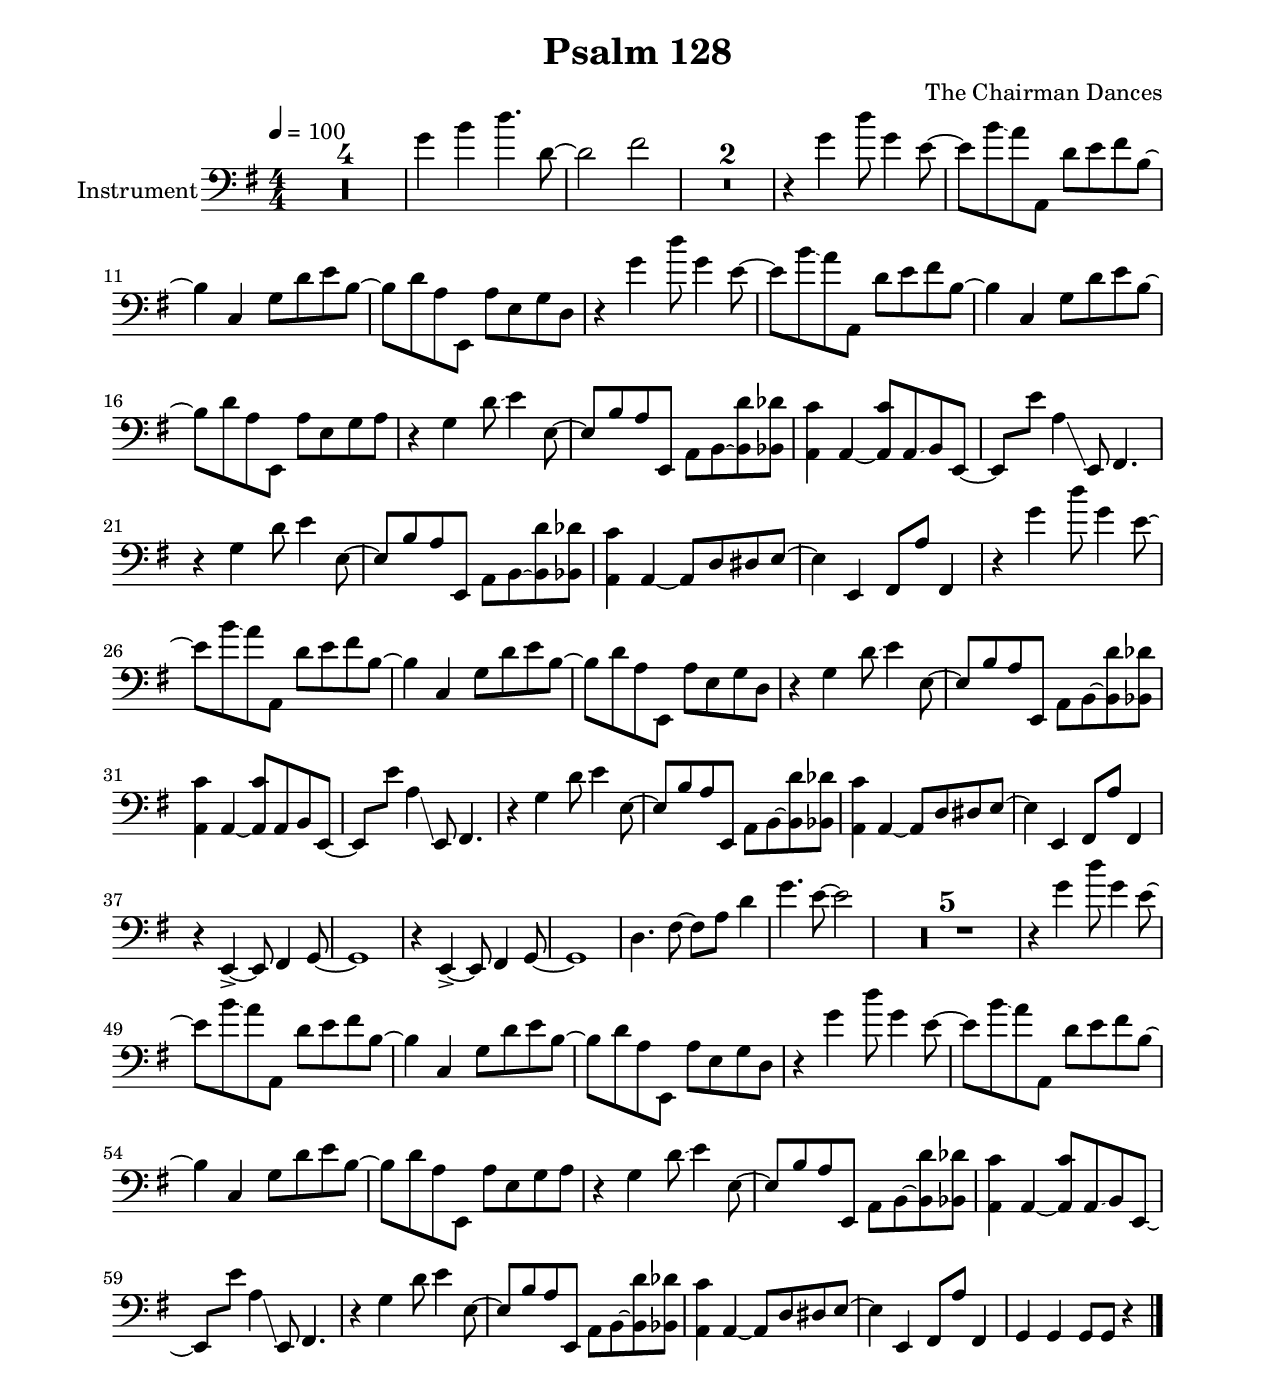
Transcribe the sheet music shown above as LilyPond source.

\version "2.24.0"

\include "settings.ily"

\header {
  title = "Psalm 128"
  composer = "The Chairman Dances"
}

music = \relative e' {
  \clef "bass"
  \tempo 4 = 100
  \key g \major
  \time 4/4

  | R1 * 4
  | g4 b4 d4. d,8 ~
  | d2 fs2
  | R1 * 2

  r4 g4 d'8 g,4  e8 ~
  e8 b'8 \glissando a8   a,,8
  d'8 e8 fs8 b,8 ~
  b4  c,4 g'8 d'8 e8 b8 ~
  b8 d8 a8 e,8 a'8 e8 g8 d8
  r4 g'4 d'8 g,4  e8 ~
  e8 b'8 \glissando a8   a,,8
  d'8 e8 fs8 b,8 ~
  b4  c,4 g'8 d'8 e8 b8 ~
  b8 d8 a8 e,8 a'8 e8 g8 a8
  r4 g4 d'8 \glissando e4 e,8 ~
  e8 b'8 a8   e,8 a8 b8 ~ <b
                           d'>8 <bf df'>8
  <a c'>4 a4 ~ <a c'>8 a8 \glissando b8 e,8 ~
  e8 e''8 a,4 \glissando e,8 fs4.
  r4 g'4 d'8 e4 e,8 ~
  e8 b'8 a8   e,8 a8 b8 ~ <b
                           d'>8 <bf df'>8
  <a c'>4 a4 ~ a8 d8 ds8 e8 ~
  e4 e,4 fs8 a'8 fs,4
  r4 g''4 d'8 g,4  e8 ~
  e8 b'8 \glissando a8   a,,8
  d'8 e8 fs8 b,8 ~
  b4  c,4 g'8 d'8 e8 b8 ~
  b8 d8 a8 e,8 a'8 e8 g8 d8
  r4 g4 d'8 \glissando e4 e,8 ~
  e8 b'8 a8   e,8 a8 b8 ~ <b
                           d'>8 <bf df'>8
  <a c'>4 a4 ~ <a c'>8 a8 \glissando b8 e,8 ~
  e8 e''8 a,4 \glissando e,8 fs4.
  r4 g'4 d'8 e4 e,8 ~
  e8 b'8 a8   e,8 a8 b8 ~ <b
                           d'>8 <bf df'>8
  <a c'>4 a4 ~ a8 d8 ds8 e8 ~
  e4 e,4 fs8 a'8 fs,4
  r4 e4 ~ -> e8 fs4 g8 ~
  g1
  r4 e4 ~ -> e8 fs4 g8 ~
  g1
  d'4. fs8 ~ fs8 a8 d4
  g4. e8 ~ e2
  R1*5
  r4 g4 d'8 g,4  e8 ~
  e8 b'8 \glissando a8   a,,8
  d'8 e8 fs8 b,8 ~
  b4  c,4 g'8 d'8 e8 b8 ~
  b8 d8 a8 e,8 a'8 e8 g8 d8
  r4 g'4 d'8 g,4  e8 ~
  e8 b'8 \glissando a8   a,,8
  d'8 e8 fs8 b,8 ~
  b4  c,4 g'8 d'8 e8 b8 ~
  b8 d8 a8 e,8 a'8 e8 g8 a8
  r4 g4 d'8 \glissando e4 e,8 ~
  e8 b'8 a8   e,8 a8 b8 ~ <b
                           d'>8 <bf df'>8
  <a c'>4 a4 ~ <a c'>8 a8 \glissando b8 e,8 ~
  e8 e''8 a,4 \glissando e,8 fs4.
  r4 g'4 d'8 e4 e,8 ~
  e8 b'8 a8   e,8 a8 b8 ~ <b
                           d'>8 <bf df'>8
  <a c'>4 a4 ~ a8 d8 ds8 e8 ~
  e4 e,4 fs8 a'8 fs,4
  g4 g4 g8 g8 r4

  \bar "|."
}

\score {
  \new Staff \with {
    instrumentName = "Instrument"
    \numericTimeSignature
  } {
    \compressMMRests
    \music
  }
}
